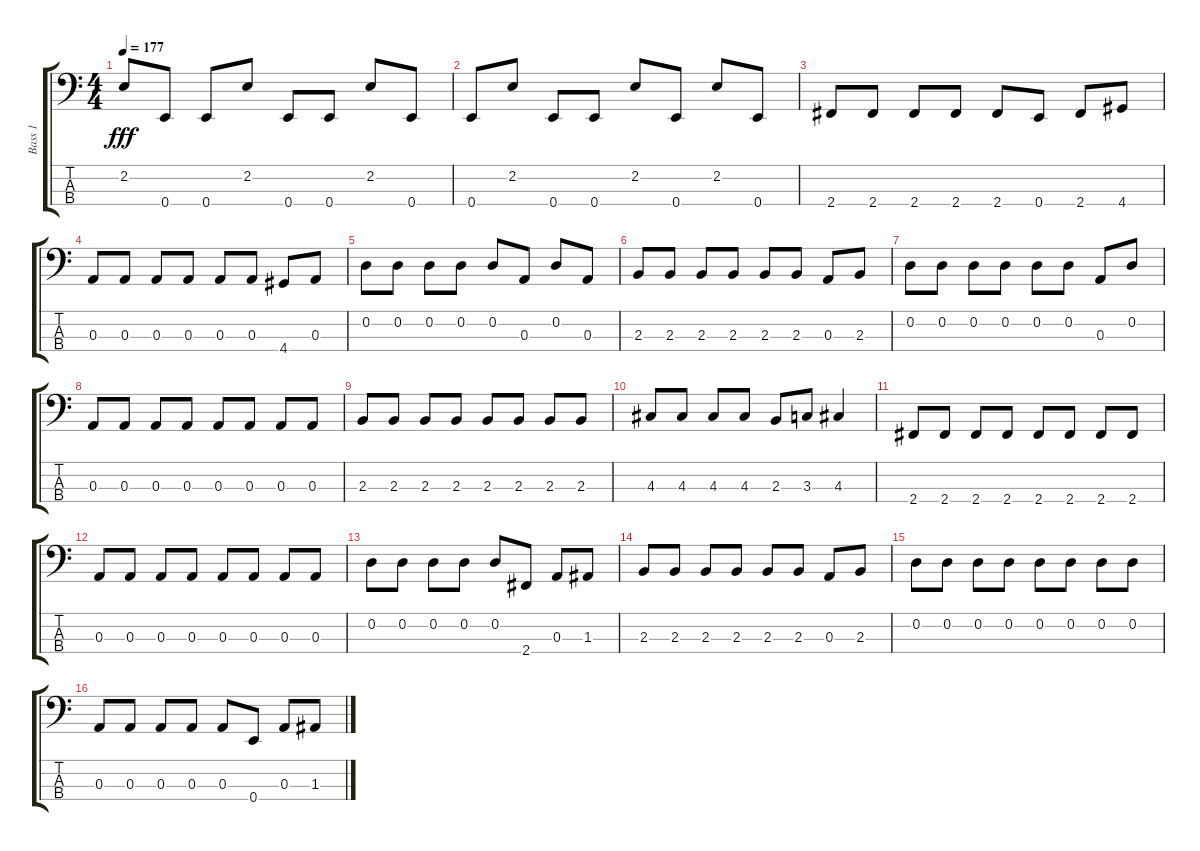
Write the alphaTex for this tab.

\track ("Bass 1" "Bass 1") {instrument electricbassfinger}
\staff {score tabs}
\tuning (G2 D2 A1 E1) {hide}
\ts (4 4)
\tempo 177
\clef f4
\ks c
2.2.8{dy fff} 0.4.8 0.4.8 2.2.8 0.4.8 0.4.8 2.2.8 0.4.8 |
0.4.8 2.2.8 0.4.8 0.4.8 2.2.8 0.4.8 2.2.8 0.4.8 |
2.4.8 2.4.8 2.4.8 2.4.8 2.4.8 0.4.8 2.4.8 4.4.8 |
0.3.8 0.3.8 0.3.8 0.3.8 0.3.8 0.3.8 4.4.8 0.3.8 |
0.2.8 0.2.8 0.2.8 0.2.8 0.2.8 0.3.8 0.2.8 0.3.8 |
2.3.8 2.3.8 2.3.8 2.3.8 2.3.8 2.3.8 0.3.8 2.3.8 |
0.2.8 0.2.8 0.2.8 0.2.8 0.2.8 0.2.8 0.3.8 0.2.8 |
0.3.8 0.3.8 0.3.8 0.3.8 0.3.8 0.3.8 0.3.8 0.3.8 |
2.3.8 2.3.8 2.3.8 2.3.8 2.3.8 2.3.8 2.3.8 2.3.8 |
4.3.8 4.3.8 4.3.8 4.3.8 2.3.8 3.3.8 4.3.4 |
2.4.8 2.4.8 2.4.8 2.4.8 2.4.8 2.4.8 2.4.8 2.4.8 |
0.3.8 0.3.8 0.3.8 0.3.8 0.3.8 0.3.8 0.3.8 0.3.8 |
0.2.8 0.2.8 0.2.8 0.2.8 0.2.8 2.4.8 0.3.8 1.3.8 |
2.3.8 2.3.8 2.3.8 2.3.8 2.3.8 2.3.8 0.3.8 2.3.8 |
0.2.8 0.2.8 0.2.8 0.2.8 0.2.8 0.2.8 0.2.8 0.2.8 |
0.3.8 0.3.8 0.3.8 0.3.8 0.3.8 0.4.8 0.3.8 1.3.8
